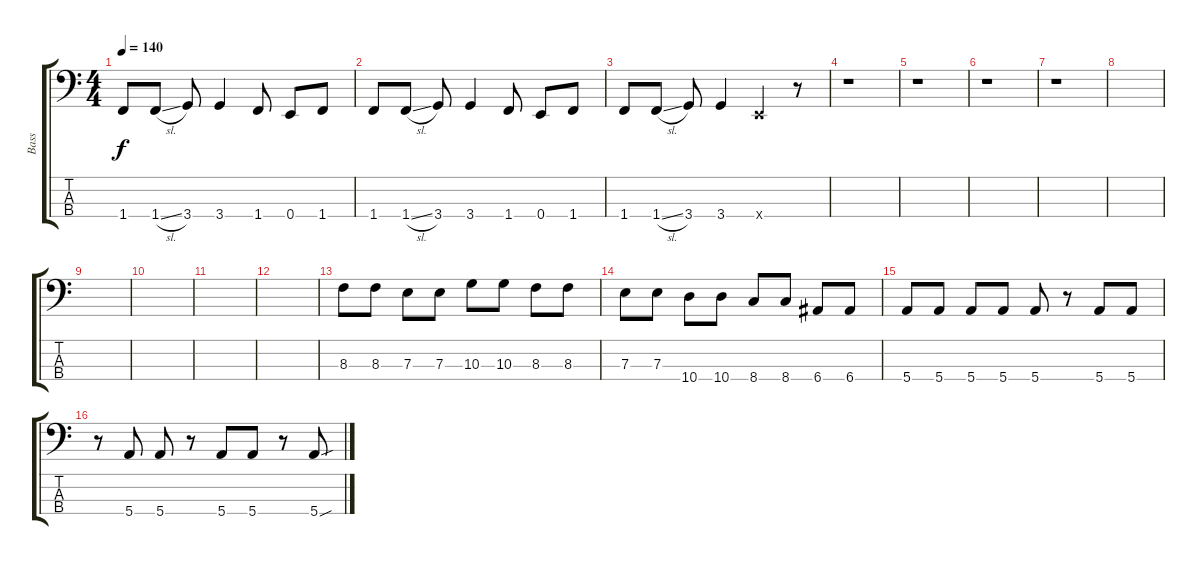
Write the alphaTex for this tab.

\track ("Bass" "Bass") {instrument electricbasspick}
\staff {score tabs}
\tuning (G2 D2 A1 E1) {hide}
\ts (4 4)
\tempo 140
\clef f4
\ks c
1.4.8{dy f} 1.4{sl}.8 3.4.8 3.4.4 1.4.8 0.4.8 1.4.8 |
1.4.8 1.4{sl}.8 3.4.8 3.4.4 1.4.8 0.4.8 1.4.8 |
1.4.8 1.4{sl}.8 3.4.8 3.4.4 0.4{x}.4 r.8 |
r.1 |
r.1 |
r.1 |
r.1 |
|
|
|
|
|
8.3.8 8.3.8 7.3.8 7.3.8 10.3.8 10.3.8 8.3.8 8.3.8 |
7.3.8 7.3.8 10.4.8 10.4.8 8.4.8 8.4.8 6.4.8 6.4.8 |
5.4.8 5.4.8 5.4.8 5.4.8 5.4.8 r.8 5.4.8 5.4.8 |
r.8 5.4.8 5.4.8 r.8 5.4.8 5.4.8 r.8 5.4{sou}.8
